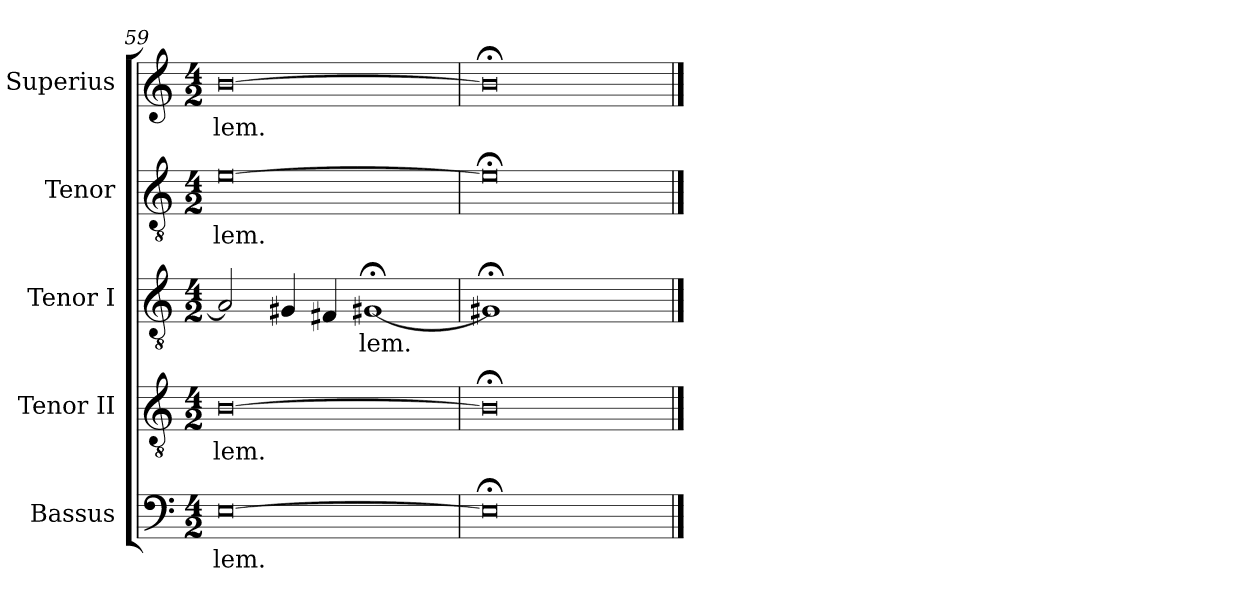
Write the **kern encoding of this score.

**kern	**text	**kern	**text	**kern	**text	**kern	**text	**kern	**text
*part5	*part5	*part4	*part4	*part3	*part3	*part2	*part2	*part1	*part1
*staff5	*staff5	*staff4	*staff4	*staff3	*staff3	*staff2	*staff2	*staff1	*staff1
*I"Bassus	*	*I"Tenor II	*	*I"Tenor I	*	*I"Tenor	*	*I"Superius	*
*I'B.	*	*I'T. II	*	*I'T. I	*	*I'T.	*	*I'S.	*
*clefF4	*	*clefGv2	*	*clefGv2	*	*clefGv2	*	*clefG2	*
*	*	*ITrd7c12	*	*ITrd7c12	*	*ITrd7c12	*	*	*
*k[]	*	*k[]	*	*k[]	*	*k[]	*	*k[]	*
*a:	*	*a:	*	*a:	*	*a:	*	*a:	*
*M4/2	*	*M4/2	*	*M4/2	*	*M4/2	*	*M4/2	*
=59	=59	=59	=59	=59	=59	=59	=59	=59	=59
!	!LO:LY:b:color=#000000	!	!	!	!	!	!	!	!
!	!	!	!LO:LY:b:color=#000000	!	!	!	!	!	!
!	!	!	!	!	!	!	!LO:LY:b:color=#000000	!	!
!	!	!	!	!	!	!	!	!	!LO:LY:b:color=#000000
[>0Ei	-lem.	[>0BBi	-lem.	2AAi/]	.	[>0Ei	-lem.	[>0bi	-lem.
.	.	.	.	4GG#Xi/	.	.	.	.	.
.	.	.	.	4FF#Xi/	.	.	.	.	.
!	!	!	!	!	!LO:LY:b:color=#000000	!	!	!	!
.	.	.	.	[<1GG#X;i	-lem.	.	.	.	.
=60	=60	=60	=60	=60	=60	=60	=60	=60	=60
0E;i]	.	0BB;i]	.	1GG#X;i]	.	0E;i]	.	0b;i]	.
.	.	.	.	1ryy	.	.	.	.	.
==	==	==	==	==	==	==	==	==	==
*-	*-	*-	*-	*-	*-	*-	*-	*-	*-
